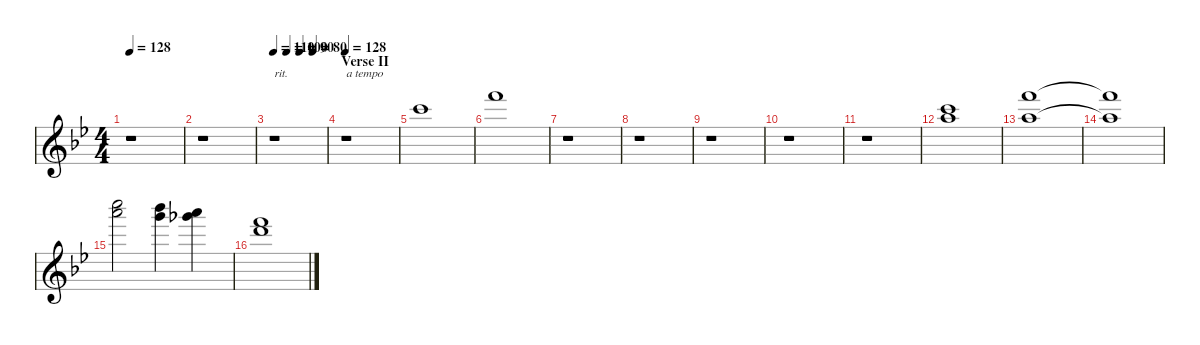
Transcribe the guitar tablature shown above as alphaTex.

\defaultSystemsLayout 4
\hideDynamics
\bracketExtendMode nobrackets
\singleTrackTrackNamePolicy hidden
\multiTrackTrackNamePolicy hidden
\firstSystemTrackNameMode fullname
\firstSystemTrackNameOrientation horizontal
\otherSystemsTrackNameOrientation horizontal
\track ("Recorders" "rec.") {instrument recorder}
\staff {score}
\tuning (E4 B3 G3 D3 A2 E2)
\ts (4 4)
\tempo 128
\clef g2
\ks bb
r.1{dy f beam Down} |
r.1{beam Down} |
\tempo 110
\tempo (100 0.25)
\tempo (90 0.5)
\tempo (80 0.75)
r.1{txt "rit." beam Down} |
\section ("" "Verse II")
\tempo 128
r.1{txt "a tempo" beam Down} |
25.2{acc forcenatural}.1{beam Down} |
25.1{acc forcenatural}.1{beam Down} |
r.1{beam Down} |
r.1{beam Down} |
r.1{beam Down} |
r.1{beam Down} |
r.1{beam Down} |
(25.2{acc forcenatural} 26.3{acc forcenatural}).1{beam Down} |
(25.1{acc forcenatural} 26.3{acc forcenatural}).1{beam Down} |
(25.1{t acc forcenatural} 26.3{t acc forcenatural}).1{beam Down} |
(32.1{acc forcenatural} 34.2{acc forcenatural}).2{beam Down} (30.1{acc b} 32.2{acc forcenatural}).4{beam Down} (29.1{acc forcenatural} 31.2{acc b}).4{beam Down} |
(25.1{acc forcenatural} 27.2{acc forcenatural}).1{beam Down}
